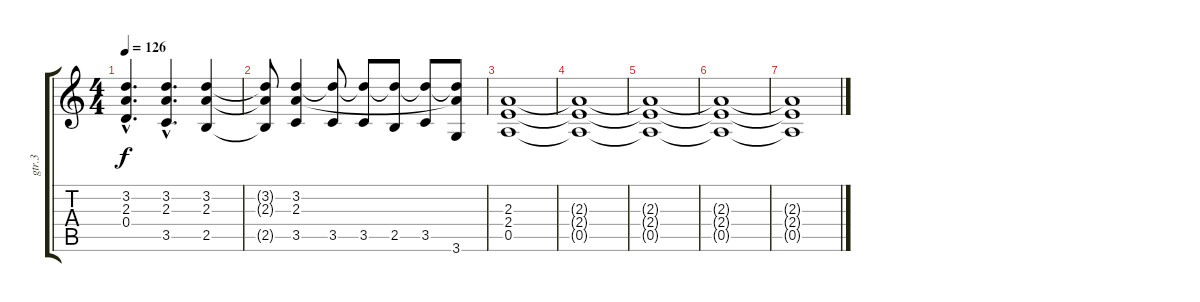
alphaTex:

\track ("gtr.3" "gtr.3") {instrument distortionguitar}
\staff {score tabs}
\tuning (E4 B3 G3 D3 A2 E2) {hide}
\ts (4 4)
\tempo 126
\clef g2
\ks c
(3.2{hac} 2.3{hac} 0.4{hac}).4{d dy f} (3.2{hac} 2.3{hac} 3.5{hac}).4{d} (3.2 2.3 2.5).4 |
(3.2{t} 2.3{t} 2.5{t}).8 (3.2 2.3 3.5).4 (3.2{t} 3.5).8 (3.2{t} 3.5).8 (3.2{t} 2.5).8 (3.2{t} 3.5).8 (3.2{t} 2.3{t} 3.6).8 |
(2.3 2.4 0.5).1 |
(2.3{t} 2.4{t} 0.5{t}).1 |
(2.3{t} 2.4{t} 0.5{t}).1 |
(2.3{t} 2.4{t} 0.5{t}).1 |
(2.3{t} 2.4{t} 0.5{t}).1
